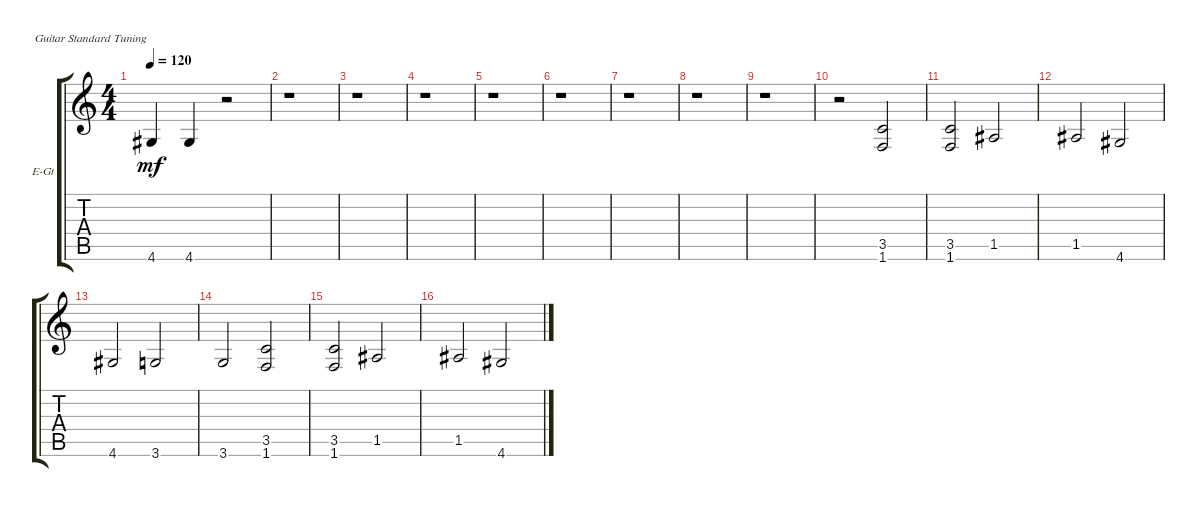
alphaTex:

\defaultSystemsLayout 4
\bracketExtendMode groupsimilarinstruments
\firstSystemTrackNameOrientation horizontal
\otherSystemsTrackNameOrientation horizontal
\track ("Electric Guitar" "E-Gt") {instrument overdrivenguitar}
\staff {score tabs}
\tuning (E4 B3 G3 D3 A2 E2)
\ts (4 4)
\tempo 120
\clef g2
\scale
0.333333
\ks c
4.6.4{dy mf} 4.6.4 r.2 |
\scale
0.333333 r.1 |
\scale
0.333333 r.1 |
\scale
0.333333 r.1 |
\scale
0.333333 r.1 |
\scale
0.333333 r.1 |
\scale
0.333333 r.1 |
\scale
0.333333 r.1 |
\scale
0.333333 r.1 |
\scale
0.333333 r.2 (1.6 3.5).2 |
\scale
0.333333 (3.5 1.6).2 1.5.2 |
\scale
0.333333 1.5.2 4.6.2 |
\scale
0.333333 4.6.2 3.6.2 |
\scale
0.333333 3.6.2 (1.6 3.5).2 |
\scale
0.333333 (3.5 1.6).2 1.5.2 |
\scale
0.333333 1.5.2 4.6.2
